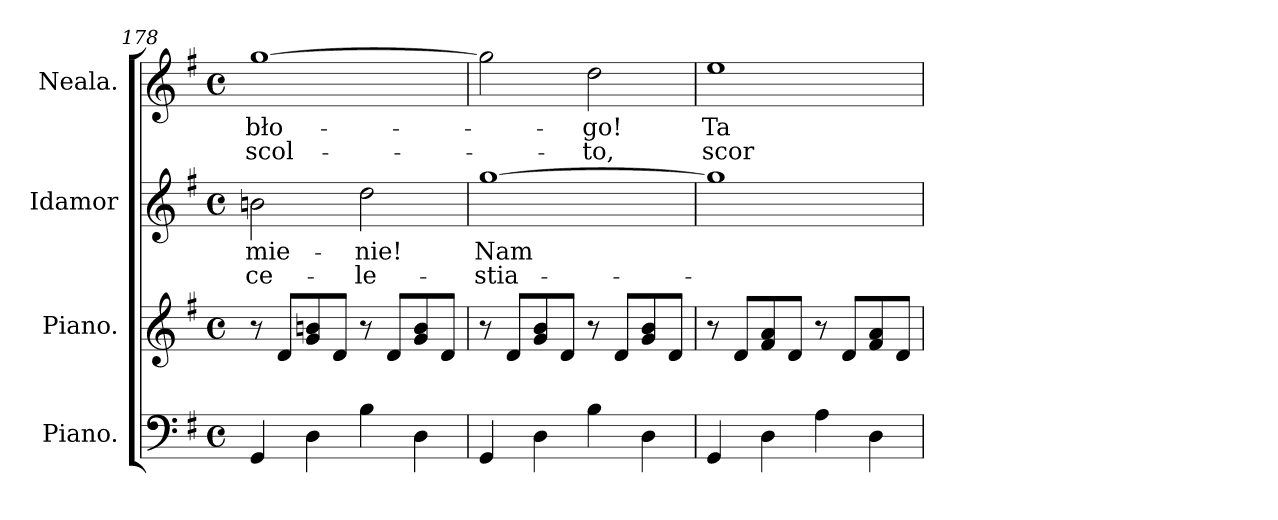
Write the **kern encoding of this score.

**kern	**kern	**kern	**text	**text	**kern	**text	**text
*part4	*part3	*part2	*part2	*part2	*part1	*part1	*part1
*staff4	*staff3	*staff2	*staff2	*staff2	*staff1	*staff1	*staff1
*I"Piano.	*I"Piano.	*I"Idamor	*	*	*I"Neala.	*	*
*	*	*I'I.	*	*	*I'N.	*	*
*clefF4	*clefG2	*clefG2	*	*	*clefG2	*	*
*k[f#]	*k[f#]	*k[f#]	*	*	*k[f#]	*	*
*M4/4	*M4/4	*M4/4	*	*	*M4/4	*	*
*met(c)	*met(c)	*met(c)	*	*	*met(c)	*	*
=178	=178	=178	=178	=178	=178	=178	=178
4GG/	8r	2bn\	-mie-	ce-	[1gg	bło-	scol-
.	8d/L	.	.	.	.	.	.
4D\	8g/ 8bn/	.	.	.	.	.	.
.	8d/J	.	.	.	.	.	.
4B\	8r	2dd\	-nie!	-le-	.	.	.
.	8d/L	.	.	.	.	.	.
4D\	8g/ 8b/	.	.	.	.	.	.
.	8d/J	.	.	.	.	.	.
=179	=179	=179	=179	=179	=179	=179	=179
4GG/	8r	[1gg	Nam	-stia-	2gg\]	.	.
.	8d/L	.	.	.	.	.	.
4D\	8g/ 8b/	.	.	.	.	.	.
.	8d/J	.	.	.	.	.	.
4B\	8r	.	.	.	2dd\	-go!	-to,
.	8d/L	.	.	.	.	.	.
4D\	8g/ 8b/	.	.	.	.	.	.
.	8d/J	.	.	.	.	.	.
=180	=180	=180	=180	=180	=180	=180	=180
4GG/	8r	1gg]	.	.	1ee	Ta-	scor-
.	8d/L	.	.	.	.	.	.
4D\	8f#/ 8a/	.	.	.	.	.	.
.	8d/J	.	.	.	.	.	.
4A\	8r	.	.	.	.	.	.
.	8d/L	.	.	.	.	.	.
4D\	8f#/ 8a/	.	.	.	.	.	.
.	8d/J	.	.	.	.	.	.
=	=	=	=	=	=	=	=
*-	*-	*-	*-	*-	*-	*-	*-
